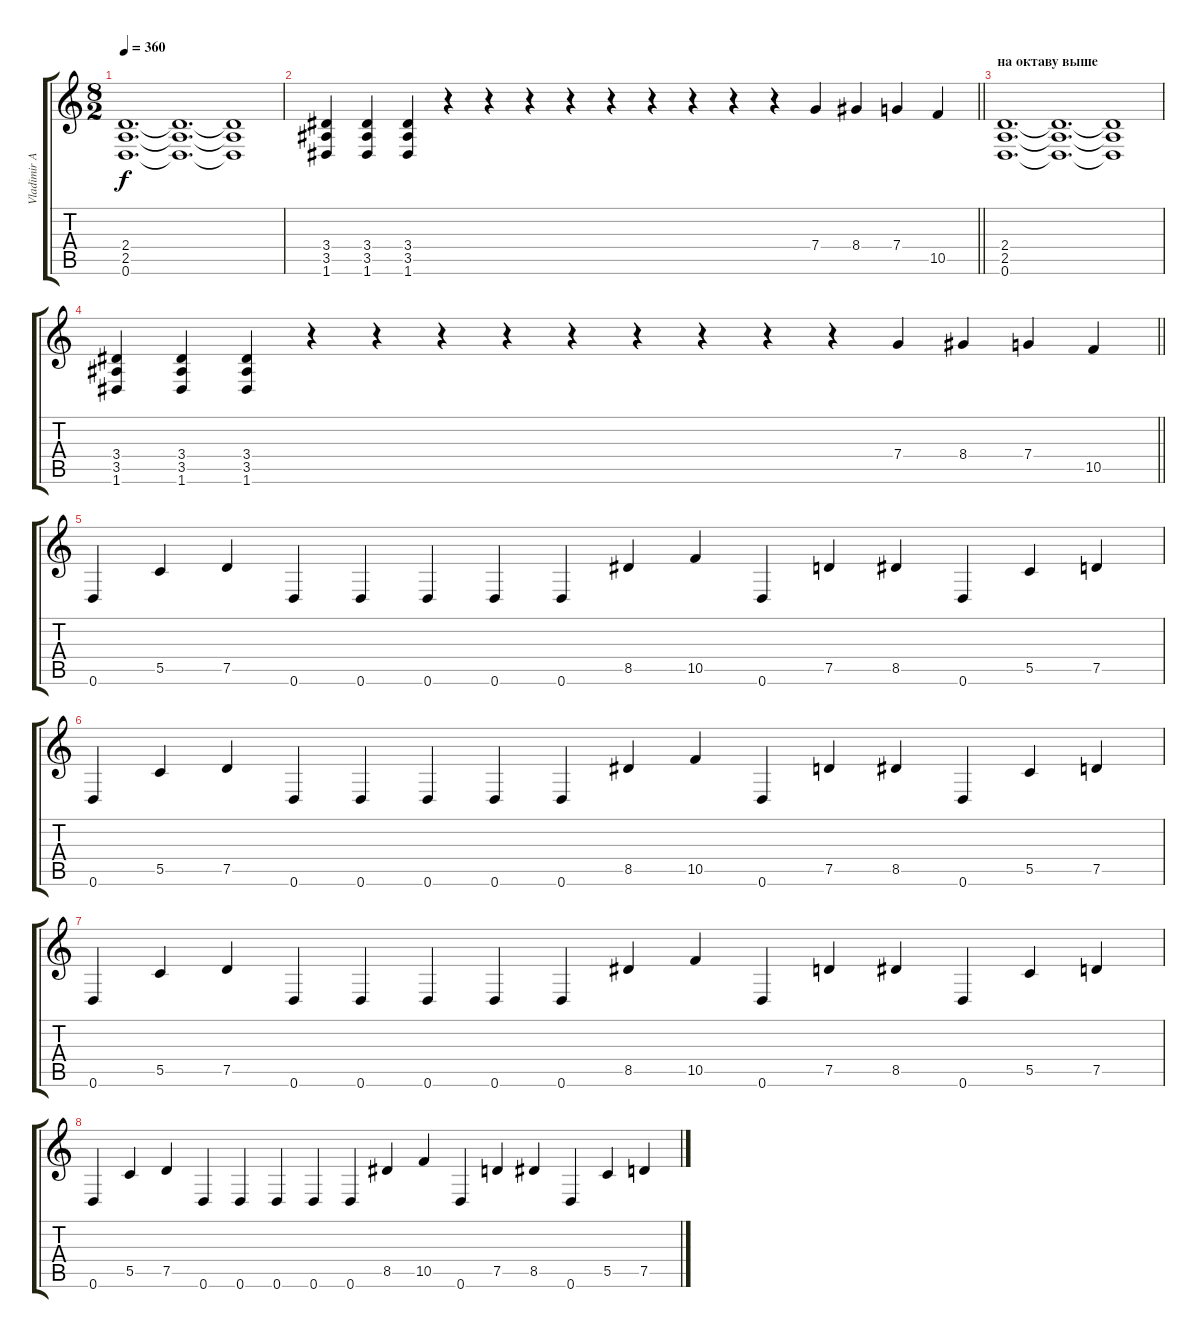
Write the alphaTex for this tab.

\track ("Vladimir Antipov" "Vladimir A") {instrument distortionguitar}
\staff {score tabs}
\tuning (D4 A3 F3 C3 G2 D2) {hide}
\ts (8 2)
\tempo 360
\clef g2
\ks c
(2.4 2.5 0.6).1{d dy f} (2.4{t} 2.5{t} 0.6{t}).1{d} (2.4{t} 2.5{t} 0.6{t}).1 |
\barLineRight lightlight
(3.4 3.5 1.6).4 (3.4 3.5 1.6).4 (3.4 3.5 1.6).4 r.4 r.4 r.4 r.4 r.4 r.4 r.4 r.4 r.4 7.4.4 8.4.4 7.4.4 10.5.4 |
\section ("" "на октаву выше")
(2.4 2.5 0.6).1{d} (2.4{t} 2.5{t} 0.6{t}).1{d} (2.4{t} 2.5{t} 0.6{t}).1 |
\barLineRight lightlight
(3.4 3.5 1.6).4 (3.4 3.5 1.6).4 (3.4 3.5 1.6).4 r.4 r.4 r.4 r.4 r.4 r.4 r.4 r.4 r.4 7.4.4 8.4.4 7.4.4 10.5.4 |
0.6.4 5.5.4 7.5.4 0.6.4 0.6.4 0.6.4 0.6.4 0.6.4 8.5.4 10.5.4 0.6.4 7.5.4 8.5.4 0.6.4 5.5.4 7.5.4 |
0.6.4 5.5.4 7.5.4 0.6.4 0.6.4 0.6.4 0.6.4 0.6.4 8.5.4 10.5.4 0.6.4 7.5.4 8.5.4 0.6.4 5.5.4 7.5.4 |
0.6.4 5.5.4 7.5.4 0.6.4 0.6.4 0.6.4 0.6.4 0.6.4 8.5.4 10.5.4 0.6.4 7.5.4 8.5.4 0.6.4 5.5.4 7.5.4 |
0.6.4 5.5.4 7.5.4 0.6.4 0.6.4 0.6.4 0.6.4 0.6.4 8.5.4 10.5.4 0.6.4 7.5.4 8.5.4 0.6.4 5.5.4 7.5.4
